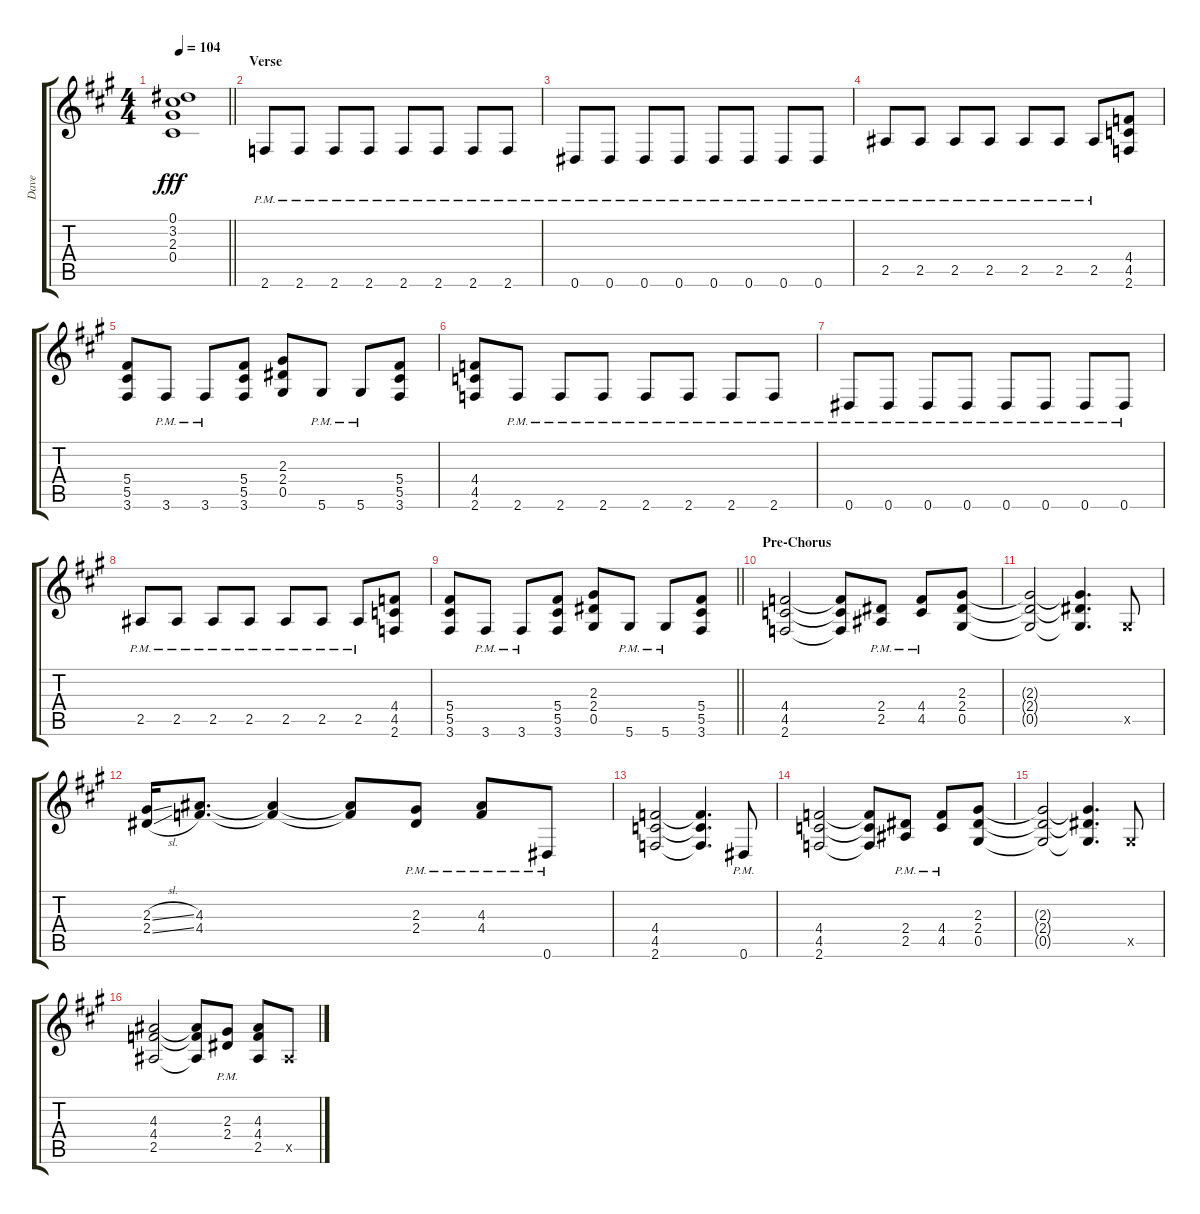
\track ("Dave" "Dave") {instrument overdrivenguitar}
\staff {score tabs}
\tuning (Eb4 Bb3 Gb3 Db3 Ab2 Eb2) {hide}
\ts (4 4)
\tempo 104
\clef g2
\barLineRight lightlight
\ks a
(0.1 3.2 2.3 0.4).1{dy fff} |
\section ("" "Verse")
2.6{pm}.8{balance 8} 2.6{pm}.8 2.6{pm}.8 2.6{pm}.8 2.6{pm}.8 2.6{pm}.8 2.6{pm}.8 2.6{pm}.8 |
0.6{pm}.8 0.6{pm}.8 0.6{pm}.8 0.6{pm}.8 0.6{pm}.8 0.6{pm}.8 0.6{pm}.8 0.6{pm}.8 |
2.5{pm}.8 2.5{pm}.8 2.5{pm}.8 2.5{pm}.8 2.5{pm}.8 2.5{pm}.8 2.5{pm}.8 (4.4 4.5 2.6).8 |
(5.4 5.5 3.6).8 3.6{pm}.8 3.6{pm}.8 (5.4 5.5 3.6).8 (2.3 2.4 0.5).8 5.6{pm}.8 5.6{pm}.8 (5.4 5.5 3.6).8 |
(4.4 4.5 2.6).8 2.6{pm}.8 2.6{pm}.8 2.6{pm}.8 2.6{pm}.8 2.6{pm}.8 2.6{pm}.8 2.6{pm}.8 |
0.6{pm}.8 0.6{pm}.8 0.6{pm}.8 0.6{pm}.8 0.6{pm}.8 0.6{pm}.8 0.6{pm}.8 0.6{pm}.8 |
2.5{pm}.8 2.5{pm}.8 2.5{pm}.8 2.5{pm}.8 2.5{pm}.8 2.5{pm}.8 2.5{pm}.8 (4.4 4.5 2.6).8 |
\barLineRight lightlight
(5.4 5.5 3.6).8 3.6{pm}.8 3.6{pm}.8 (5.4 5.5 3.6).8 (2.3 2.4 0.5).8 5.6{pm}.8 5.6{pm}.8 (5.4 5.5 3.6).8 |
\section ("" "Pre-Chorus")
(4.4 4.5 2.6).2 (4.4{t} 4.5{t} 2.6{t}).8 (2.4{pm} 2.5{pm}).8{balance 16} (4.4{pm} 4.5{pm}).8 (2.3 2.4 0.5).8 |
(2.3{t} 2.4{t} 0.5{t}).2 (2.3{t} 2.4{t} 0.5{t}).4{d} 0.5{x}.8 |
(2.3{sl} 2.4{sl}).16 (4.3 4.4).8{d} (4.3{t} 4.4{t}).4 (4.3{t} 4.4{t}).8 (2.3{pm} 2.4{pm}).8 (4.3{pm} 4.4{pm}).8 0.6{pm}.8 |
(4.4 4.5 2.6).2 (4.4{t} 4.5{t} 2.6{t}).4{d} 0.6{pm}.8 |
(4.4 4.5 2.6).2 (4.4{t} 4.5{t} 2.6{t}).8 (2.4{pm} 2.5{pm}).8 (4.4{pm} 4.5{pm}).8 (2.3 2.4 0.5).8 |
(2.3{t} 2.4{t} 0.5{t}).2 (2.3{t} 2.4{t} 0.5{t}).4{d} 0.5{x}.8 |
(4.3 4.4 2.5).2 (4.3{t} 4.4{t} 2.5{t}).8 (2.3{pm} 2.4{pm}).8 (4.3 4.4 2.5).8 2.5{x}.8
